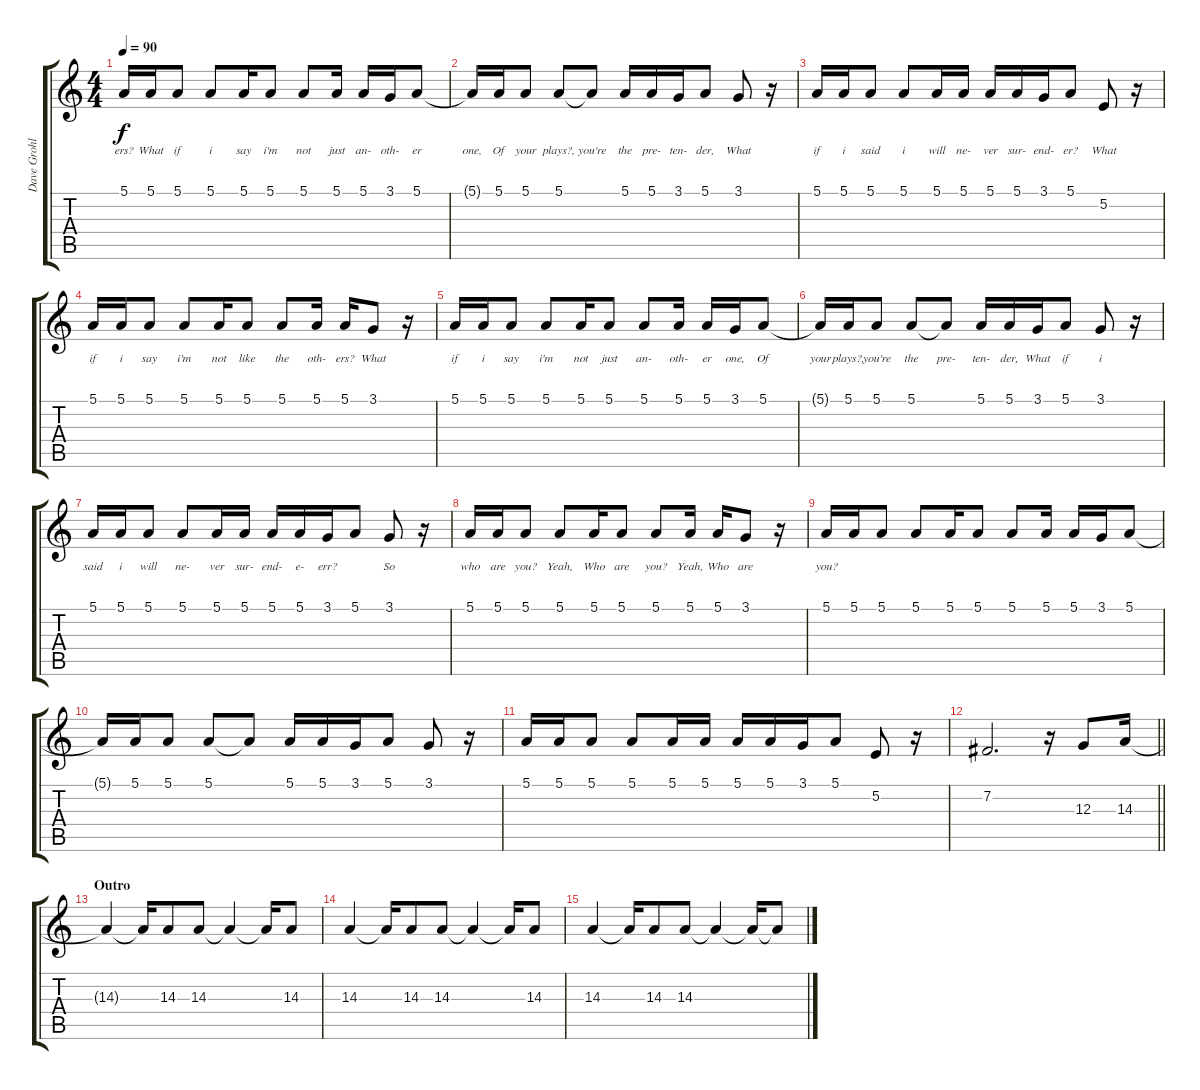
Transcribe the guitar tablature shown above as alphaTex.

\track ("Dave Grohl (Lead Vocal)" "Dave Grohl") {instrument flute}
\staff {score tabs}
\tuning (E4 B3 G3 D3 A2 E2) {hide}
\ts (4 4)
\tempo 90
\clef g2
\ks c
5.1.16{lyrics (0 "ers?") lyrics (1 "") lyrics (2 "") lyrics (3 "") lyrics (4 "") dy f} 5.1.16{lyrics (0 "What") lyrics (1 "") lyrics (2 "") lyrics (3 "") lyrics (4 "")} 5.1.8{lyrics (0 "if") lyrics (1 "") lyrics (2 "") lyrics (3 "") lyrics (4 "")} 5.1.8{lyrics (0 "i") lyrics (1 "") lyrics (2 "") lyrics (3 "") lyrics (4 "")} 5.1.16{lyrics (0 "say") lyrics (1 "") lyrics (2 "") lyrics (3 "") lyrics (4 "")} 5.1.8{lyrics (0 "i'm") lyrics (1 "") lyrics (2 "") lyrics (3 "") lyrics (4 "")} 5.1.8{lyrics (0 "not") lyrics (1 "") lyrics (2 "") lyrics (3 "") lyrics (4 "")} 5.1.16{lyrics (0 "just") lyrics (1 "") lyrics (2 "") lyrics (3 "") lyrics (4 "")} 5.1.16{lyrics (0 "an-") lyrics (1 "") lyrics (2 "") lyrics (3 "") lyrics (4 "")} 3.1.16{lyrics (0 "oth-") lyrics (1 "") lyrics (2 "") lyrics (3 "") lyrics (4 "")} 5.1.8{lyrics (0 "er") lyrics (1 "") lyrics (2 "") lyrics (3 "") lyrics (4 "")} |
5.1{t}.16{lyrics (0 "one,") lyrics (1 "") lyrics (2 "") lyrics (3 "") lyrics (4 "")} 5.1.16{lyrics (0 "Of") lyrics (1 "") lyrics (2 "") lyrics (3 "") lyrics (4 "")} 5.1.8{lyrics (0 "your") lyrics (1 "") lyrics (2 "") lyrics (3 "") lyrics (4 "")} 5.1.8{lyrics (0 "plays?,") lyrics (1 "") lyrics (2 "") lyrics (3 "") lyrics (4 "")} 5.1{t}.8{lyrics (0 "you're") lyrics (1 "") lyrics (2 "") lyrics (3 "") lyrics (4 "")} 5.1.16{lyrics (0 "the") lyrics (1 "") lyrics (2 "") lyrics (3 "") lyrics (4 "")} 5.1.16{lyrics (0 "pre-") lyrics (1 "") lyrics (2 "") lyrics (3 "") lyrics (4 "")} 3.1.16{lyrics (0 "ten-") lyrics (1 "") lyrics (2 "") lyrics (3 "") lyrics (4 "")} 5.1.8{lyrics (0 "der,") lyrics (1 "") lyrics (2 "") lyrics (3 "") lyrics (4 "")} 3.1.8{lyrics (0 "What") lyrics (1 "") lyrics (2 "") lyrics (3 "") lyrics (4 "")} r.16 |
5.1.16{lyrics (0 "if") lyrics (1 "") lyrics (2 "") lyrics (3 "") lyrics (4 "")} 5.1.16{lyrics (0 "i") lyrics (1 "") lyrics (2 "") lyrics (3 "") lyrics (4 "")} 5.1.8{lyrics (0 "said") lyrics (1 "") lyrics (2 "") lyrics (3 "") lyrics (4 "")} 5.1.8{lyrics (0 "i") lyrics (1 "") lyrics (2 "") lyrics (3 "") lyrics (4 "")} 5.1.16{lyrics (0 "will") lyrics (1 "") lyrics (2 "") lyrics (3 "") lyrics (4 "")} 5.1.16{lyrics (0 "ne-") lyrics (1 "") lyrics (2 "") lyrics (3 "") lyrics (4 "")} 5.1.16{lyrics (0 "ver") lyrics (1 "") lyrics (2 "") lyrics (3 "") lyrics (4 "")} 5.1.16{lyrics (0 "sur-") lyrics (1 "") lyrics (2 "") lyrics (3 "") lyrics (4 "")} 3.1.16{lyrics (0 "end-") lyrics (1 "") lyrics (2 "") lyrics (3 "") lyrics (4 "")} 5.1.8{lyrics (0 "er?") lyrics (1 "") lyrics (2 "") lyrics (3 "") lyrics (4 "")} 5.2.8{lyrics (0 "What") lyrics (1 "") lyrics (2 "") lyrics (3 "") lyrics (4 "")} r.16 |
5.1.16{lyrics (0 "if") lyrics (1 "") lyrics (2 "") lyrics (3 "") lyrics (4 "")} 5.1.16{lyrics (0 "i") lyrics (1 "") lyrics (2 "") lyrics (3 "") lyrics (4 "")} 5.1.8{lyrics (0 "say") lyrics (1 "") lyrics (2 "") lyrics (3 "") lyrics (4 "")} 5.1.8{lyrics (0 "i'm") lyrics (1 "") lyrics (2 "") lyrics (3 "") lyrics (4 "")} 5.1.16{lyrics (0 "not") lyrics (1 "") lyrics (2 "") lyrics (3 "") lyrics (4 "")} 5.1.8{lyrics (0 "like") lyrics (1 "") lyrics (2 "") lyrics (3 "") lyrics (4 "")} 5.1.8{lyrics (0 "the") lyrics (1 "") lyrics (2 "") lyrics (3 "") lyrics (4 "")} 5.1.16{lyrics (0 "oth-") lyrics (1 "") lyrics (2 "") lyrics (3 "") lyrics (4 "")} 5.1.16{lyrics (0 "ers?") lyrics (1 "") lyrics (2 "") lyrics (3 "") lyrics (4 "")} 3.1.8{lyrics (0 "What") lyrics (1 "") lyrics (2 "") lyrics (3 "") lyrics (4 "")} r.16 |
5.1.16{lyrics (0 "if") lyrics (1 "") lyrics (2 "") lyrics (3 "") lyrics (4 "")} 5.1.16{lyrics (0 "i") lyrics (1 "") lyrics (2 "") lyrics (3 "") lyrics (4 "")} 5.1.8{lyrics (0 "say") lyrics (1 "") lyrics (2 "") lyrics (3 "") lyrics (4 "")} 5.1.8{lyrics (0 "i'm") lyrics (1 "") lyrics (2 "") lyrics (3 "") lyrics (4 "")} 5.1.16{lyrics (0 "not") lyrics (1 "") lyrics (2 "") lyrics (3 "") lyrics (4 "")} 5.1.8{lyrics (0 "just") lyrics (1 "") lyrics (2 "") lyrics (3 "") lyrics (4 "")} 5.1.8{lyrics (0 "an-") lyrics (1 "") lyrics (2 "") lyrics (3 "") lyrics (4 "")} 5.1.16{lyrics (0 "oth-") lyrics (1 "") lyrics (2 "") lyrics (3 "") lyrics (4 "")} 5.1.16{lyrics (0 "er") lyrics (1 "") lyrics (2 "") lyrics (3 "") lyrics (4 "")} 3.1.16{lyrics (0 "one,") lyrics (1 "") lyrics (2 "") lyrics (3 "") lyrics (4 "")} 5.1.8{lyrics (0 "Of") lyrics (1 "") lyrics (2 "") lyrics (3 "") lyrics (4 "")} |
5.1{t}.16{lyrics (0 "your") lyrics (1 "") lyrics (2 "") lyrics (3 "") lyrics (4 "")} 5.1.16{lyrics (0 "plays?,") lyrics (1 "") lyrics (2 "") lyrics (3 "") lyrics (4 "")} 5.1.8{lyrics (0 "you're") lyrics (1 "") lyrics (2 "") lyrics (3 "") lyrics (4 "")} 5.1.8{lyrics (0 "the") lyrics (1 "") lyrics (2 "") lyrics (3 "") lyrics (4 "")} 5.1{t}.8{lyrics (0 "pre-") lyrics (1 "") lyrics (2 "") lyrics (3 "") lyrics (4 "")} 5.1.16{lyrics (0 "ten-") lyrics (1 "") lyrics (2 "") lyrics (3 "") lyrics (4 "")} 5.1.16{lyrics (0 "der,") lyrics (1 "") lyrics (2 "") lyrics (3 "") lyrics (4 "")} 3.1.16{lyrics (0 "What") lyrics (1 "") lyrics (2 "") lyrics (3 "") lyrics (4 "")} 5.1.8{lyrics (0 "if") lyrics (1 "") lyrics (2 "") lyrics (3 "") lyrics (4 "")} 3.1.8{lyrics (0 "i") lyrics (1 "") lyrics (2 "") lyrics (3 "") lyrics (4 "")} r.16 |
5.1.16{lyrics (0 "said") lyrics (1 "") lyrics (2 "") lyrics (3 "") lyrics (4 "")} 5.1.16{lyrics (0 "i") lyrics (1 "") lyrics (2 "") lyrics (3 "") lyrics (4 "")} 5.1.8{lyrics (0 "will") lyrics (1 "") lyrics (2 "") lyrics (3 "") lyrics (4 "")} 5.1.8{lyrics (0 "ne-") lyrics (1 "") lyrics (2 "") lyrics (3 "") lyrics (4 "")} 5.1.16{lyrics (0 "ver") lyrics (1 "") lyrics (2 "") lyrics (3 "") lyrics (4 "")} 5.1.16{lyrics (0 "sur-") lyrics (1 "") lyrics (2 "") lyrics (3 "") lyrics (4 "")} 5.1.16{lyrics (0 "end-") lyrics (1 "") lyrics (2 "") lyrics (3 "") lyrics (4 "")} 5.1.16{lyrics (0 "e-") lyrics (1 "") lyrics (2 "") lyrics (3 "") lyrics (4 "")} 3.1.16{lyrics (0 "err?") lyrics (1 "") lyrics (2 "") lyrics (3 "") lyrics (4 "")} 5.1.8{lyrics (0 "") lyrics (1 "") lyrics (2 "") lyrics (3 "") lyrics (4 "")} 3.1.8{lyrics (0 "So") lyrics (1 "") lyrics (2 "") lyrics (3 "") lyrics (4 "")} r.16 |
5.1.16{lyrics (0 "who") lyrics (1 "") lyrics (2 "") lyrics (3 "") lyrics (4 "")} 5.1.16{lyrics (0 "are") lyrics (1 "") lyrics (2 "") lyrics (3 "") lyrics (4 "")} 5.1.8{lyrics (0 "you?") lyrics (1 "") lyrics (2 "") lyrics (3 "") lyrics (4 "")} 5.1.8{lyrics (0 "Yeah,") lyrics (1 "") lyrics (2 "") lyrics (3 "") lyrics (4 "")} 5.1.16{lyrics (0 "Who") lyrics (1 "") lyrics (2 "") lyrics (3 "") lyrics (4 "")} 5.1.8{lyrics (0 "are") lyrics (1 "") lyrics (2 "") lyrics (3 "") lyrics (4 "")} 5.1.8{lyrics (0 "you?") lyrics (1 "") lyrics (2 "") lyrics (3 "") lyrics (4 "")} 5.1.16{lyrics (0 "Yeah,") lyrics (1 "") lyrics (2 "") lyrics (3 "") lyrics (4 "")} 5.1.16{lyrics (0 "Who") lyrics (1 "") lyrics (2 "") lyrics (3 "") lyrics (4 "")} 3.1.8{lyrics (0 "are") lyrics (1 "") lyrics (2 "") lyrics (3 "") lyrics (4 "")} r.16 |
5.1.16{lyrics (0 "you?") lyrics (1 "") lyrics (2 "") lyrics (3 "") lyrics (4 "")} 5.1.16 5.1.8 5.1.8 5.1.16 5.1.8 5.1.8 5.1.16 5.1.16 3.1.16 5.1.8 |
5.1{t}.16 5.1.16 5.1.8 5.1.8 5.1{t}.8 5.1.16 5.1.16 3.1.16 5.1.8 3.1.8 r.16 |
5.1.16 5.1.16 5.1.8 5.1.8 5.1.16 5.1.16 5.1.16 5.1.16 3.1.16 5.1.8 5.2.8 r.16 |
\barLineRight lightlight
7.2.2{d} r.16 12.3.8 14.3.16 |
\section ("" "Outro")
14.3{t}.4 14.3{t}.16 14.3.8 14.3.8 14.3{t}.4 14.3{t}.16 14.3.8 |
14.3.4 14.3{t}.16 14.3.8 14.3.8 14.3{t}.4 14.3{t}.16 14.3.8 |
14.3.4 14.3{t}.16 14.3.8 14.3.8 14.3{t}.4 14.3{t}.16 14.3{t}.8
